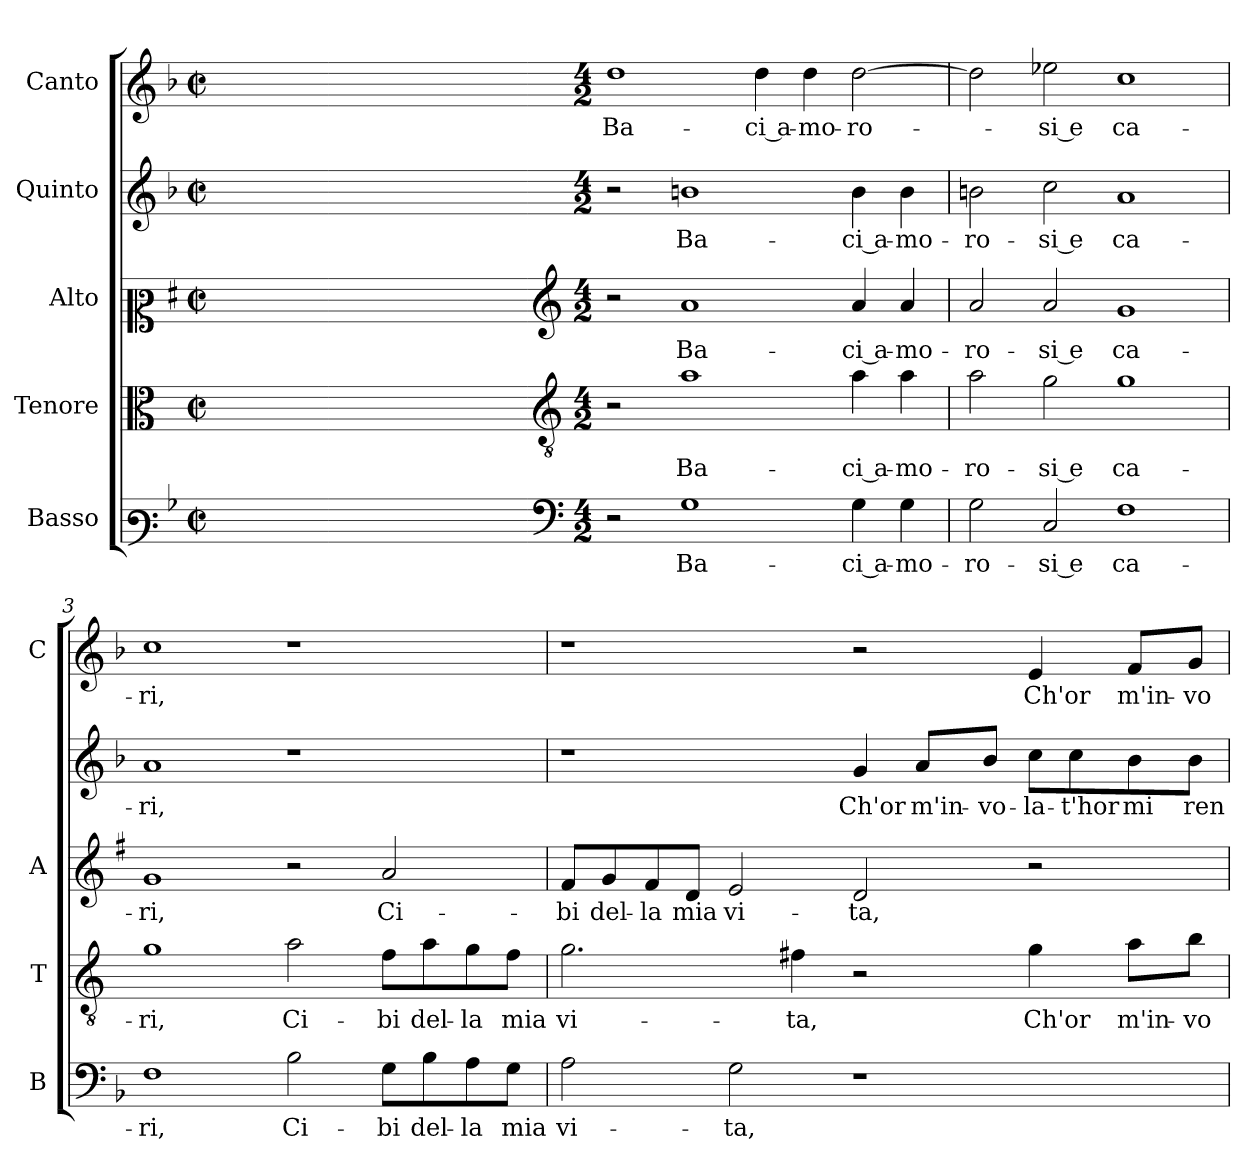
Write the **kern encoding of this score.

**kern	**text	**kern	**text	**kern	**text	**kern	**text	**kern	**text
*part5	*part5	*part4	*part4	*part3	*part3	*part2	*part2	*part1	*part1
*staff5	*staff5	*staff4	*staff4	*staff3	*staff3	*staff2	*staff2	*staff1	*staff1
*I"Basso	*	*I"Tenore	*	*I"Alto	*	*I"Quinto	*	*I"Canto	*
*I'B	*	*I'T	*	*I'A	*	*	*	*I'C	*
*clefF3	*	*clefC3	*	*clefC2	*	*clefG2	*	*clefG2	*
*	*	*ITrd4c7	*	*ITrd1c2	*	*	*	*	*
*k[b-]	*	*k[b-]	*	*k[b-]	*	*k[b-]	*	*k[b-]	*
*F:	*	*F:	*	*F:	*	*F:	*	*F:	*
*M2/2	*	*M2/2	*	*M2/2	*	*M2/2	*	*M2/2	*
*met(c|)	*	*met(c|)	*	*met(c|)	*	*met(c|)	*	*met(c|)	*
=	=	=	=	=	=	=	=	=	=
1ryy	.	1ryy	.	1ryy	.	1ryy	.	1ryy	.
=1X-	=1X-	=1X-	=1X-	=1X-	=1X-	=1X-	=1X-	=1X-	=1X-
4ryy	.	4ryy	.	4ryy	.	4ryy	.	4ryy	.
4ryy	.	4ryy	.	4ryy	.	4ryy	.	4ryy	.
4ryy	.	4ryy	.	4ryy	.	4ryy	.	4ryy	.
4ryy	.	4ryy	.	4ryy	.	4ryy	.	4ryy	.
=1-	=1-	=1-	=1-	=1-	=1-	=1-	=1-	=1-	=1-
*clefF4	*	*clefGv2	*	*clefG2	*	*	*	*	*
*M4/2	*	*M4/2	*	*M4/2	*	*M4/2	*	*M4/2	*
!	!	!	!	!	!	!	!	!	!LO:LY:b
2r	.	2r	.	2r	.	2r	.	1dd	Ba-
!	!LO:LY:b	!	!LO:LY:b	!	!LO:LY:b	!	!LO:LY:b	!	!
1G	Ba-	1d	Ba-	1g	Ba-	1bn	Ba-	.	.
!	!	!	!	!	!	!	!	!	!LO:LY:b
.	.	.	.	.	.	.	.	4dd\	-ci a-
!	!	!	!	!	!	!	!	!	!LO:LY:b
.	.	.	.	.	.	.	.	4dd\	-mo-
!	!LO:LY:b	!	!LO:LY:b	!	!LO:LY:b	!	!LO:LY:b	!	!LO:LY:b
4G\	-ci a-	4d\	-ci a-	4g/	-ci a-	4b\	-ci a-	[2dd\	-ro-
!	!LO:LY:b	!	!LO:LY:b	!	!LO:LY:b	!	!LO:LY:b	!	!
4G\	-mo-	4d\	-mo-	4g/	-mo-	4b\	-mo-	.	.
=2	=2	=2	=2	=2	=2	=2	=2	=2	=2
!	!LO:LY:b	!	!LO:LY:b	!	!LO:LY:b	!	!LO:LY:b	!	!
2G\	-ro-	2d\	-ro-	2g/	-ro-	2bn\	-ro-	2dd\]	.
!	!LO:LY:b	!	!LO:LY:b	!	!LO:LY:b	!	!LO:LY:b	!	!LO:LY:b
2C/	-si e	2c\	-si e	2g/	-si e	2cc\	-si e	2ee-X\	-si e
!	!LO:LY:b	!	!LO:LY:b	!	!LO:LY:b	!	!LO:LY:b	!	!LO:LY:b
1F	ca-	1c	ca-	1f	ca-	1a	ca-	1cc	ca-
=3	=3	=3	=3	=3	=3	=3	=3	=3	=3
!	!LO:LY:b	!	!LO:LY:b	!	!LO:LY:b	!	!LO:LY:b	!	!LO:LY:b
1F	-ri,	1c	-ri,	1f	-ri,	1a	-ri,	1cc	-ri,
!	!LO:LY:b	!	!LO:LY:b	!	!	!	!	!	!
2B-\	Ci-	2d\	Ci-	2r	.	1r	.	1r	.
!	!LO:LY:b	!	!LO:LY:b	!	!LO:LY:b	!	!	!	!
8G\L	-bi	8B-\L	-bi	2g/	Ci-	.	.	.	.
!	!LO:LY:b	!	!LO:LY:b	!	!	!	!	!	!
8B-\	del-	8d\	del-	.	.	.	.	.	.
!	!LO:LY:b	!	!LO:LY:b	!	!	!	!	!	!
8A\	-la	8c\	-la	.	.	.	.	.	.
!	!LO:LY:b	!	!LO:LY:b	!	!	!	!	!	!
8G\J	mia	8B-\J	mia	.	.	.	.	.	.
!!LO:LB:g=z
=4	=4	=4	=4	=4	=4	=4	=4	=4	=4
!	!LO:LY:b	!	!LO:LY:b	!	!LO:LY:b	!	!	!	!
2A\	vi-	2.c\	vi-	8e/L	-bi	1r	.	1r	.
!	!	!	!	!	!LO:LY:b	!	!	!	!
.	.	.	.	8f/	del-	.	.	.	.
!	!	!	!	!	!LO:LY:b	!	!	!	!
.	.	.	.	8e/	-la	.	.	.	.
!	!	!	!	!	!LO:LY:b	!	!	!	!
.	.	.	.	8c/J	mia	.	.	.	.
!	!LO:LY:b	!	!	!	!LO:LY:b	!	!	!	!
2G\	-ta,	.	.	2d/	vi-	.	.	.	.
!	!	!	!LO:LY:b	!	!	!	!	!	!
.	.	4Bn\	-ta,	.	.	.	.	.	.
!	!	!	!	!	!LO:LY:b	!	!LO:LY:b	!	!
1r	.	2r	.	2c/	-ta,	4g/	Ch'or	2r	.
!	!	!	!	!	!	!	!LO:LY:b	!	!
.	.	.	.	.	.	8a/L	m'in-	.	.
!	!	!	!	!	!	!	!LO:LY:b	!	!
.	.	.	.	.	.	8b-/J	-vo-	.	.
!	!	!	!LO:LY:b	!	!	!	!LO:LY:b	!	!LO:LY:b
.	.	4c\	Ch'or	2r	.	8cc\L	-la-	4e/	Ch'or
!	!	!	!	!	!	!	!LO:LY:b	!	!
.	.	.	.	.	.	8cc\	-t'hor	.	.
!	!	!	!LO:LY:b	!	!	!	!LO:LY:b	!	!LO:LY:b
.	.	8d\L	m'in-	.	.	8b-\	mi	8f/L	m'in-
!	!	!	!LO:LY:b	!	!	!	!LO:LY:b	!	!LO:LY:b
.	.	8e\J	-vo-	.	.	8b-\J	ren-	8g/J	-vo-
=	=	=	=	=	=	=	=	=	=
*-	*-	*-	*-	*-	*-	*-	*-	*-	*-
